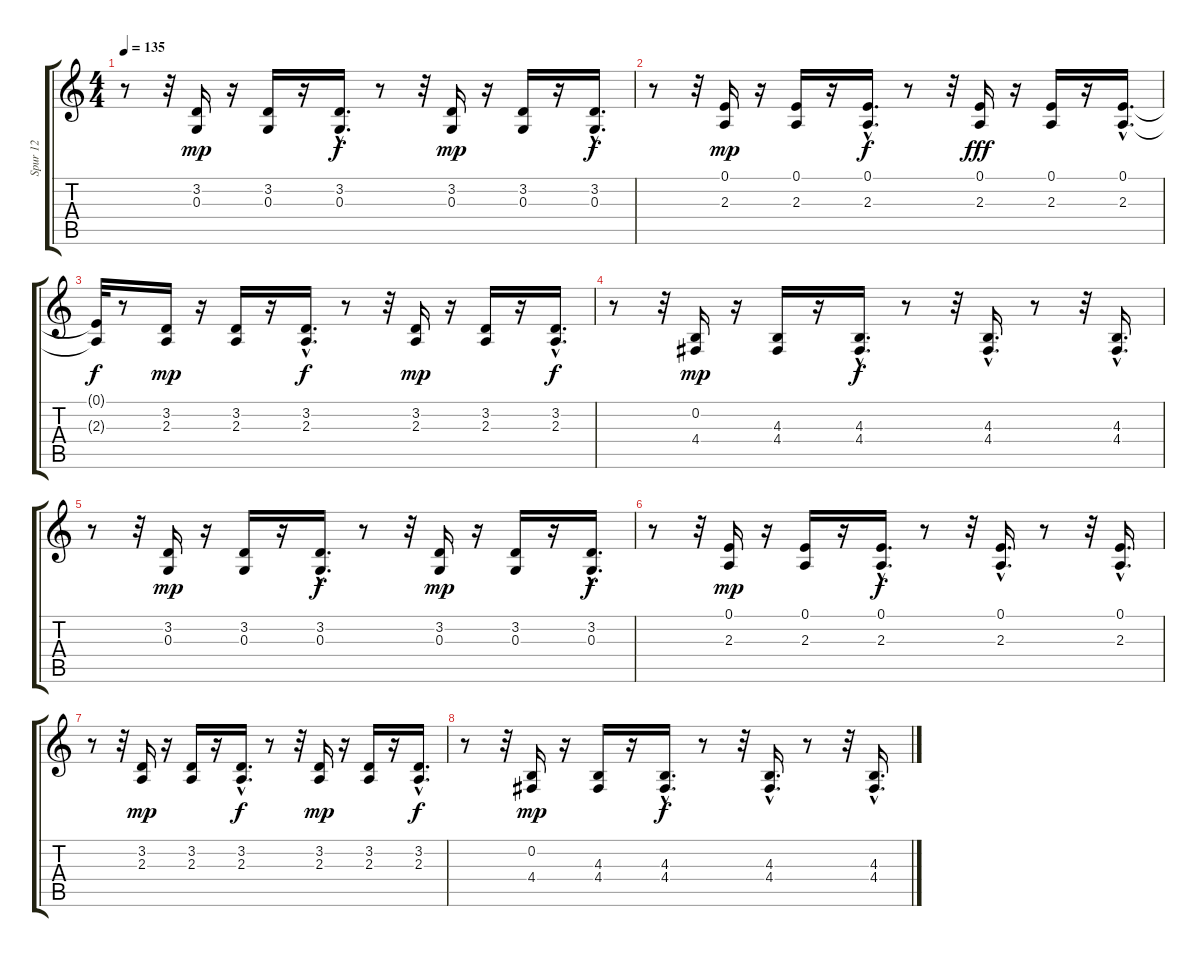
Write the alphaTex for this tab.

\track ("Spur 12" "Spur 12") {instrument lead8bassandlead}
\staff {score tabs}
\tuning (E4 B3 G3 D3 A2 E2) {hide}
\ts (4 4)
\tempo 135
\clef g2
\ks c
r.8{dy f} r.32 (3.2 0.3).16{dy mp} r.16 (3.2 0.3).16 r.16 (3.2{hac} 0.3{hac}).16{d dy f} r.8 r.32 (3.2 0.3).16{dy mp} r.16 (3.2 0.3).16 r.16 (3.2{hac} 0.3{hac}).16{d dy f} |
r.8 r.32 (0.1 2.3).16{dy mp} r.16 (0.1 2.3).16 r.16 (0.1{hac} 2.3{hac}).16{d dy f} r.8 r.32 (0.1 2.3).16{dy fff} r.16 (0.1 2.3).16 r.16 (0.1{hac} 2.3{hac}).16{d} |
(0.1{t} 2.3{t}).32{dy f} r.8 (3.2 2.3).16{dy mp} r.16 (3.2 2.3).16 r.16 (3.2{hac} 2.3{hac}).16{d dy f} r.8 r.32 (3.2 2.3).16{dy mp} r.16 (3.2 2.3).16 r.16 (3.2{hac} 2.3{hac}).16{d dy f} |
r.8 r.32 (0.2 4.4).16{dy mp} r.16 (4.3 4.4).16 r.16 (4.3{hac} 4.4{hac}).16{d dy f} r.8 r.32 (4.3{hac} 4.4{hac}).16{d} r.8 r.32 (4.3{hac} 4.4{hac}).16{d} |
r.8 r.32 (3.2 0.3).16{dy mp} r.16 (3.2 0.3).16 r.16 (3.2{hac} 0.3{hac}).16{d dy f} r.8 r.32 (3.2 0.3).16{dy mp} r.16 (3.2 0.3).16 r.16 (3.2{hac} 0.3{hac}).16{d dy f} |
r.8 r.32 (0.1 2.3).16{dy mp} r.16 (0.1 2.3).16 r.16 (0.1{hac} 2.3{hac}).16{d dy f} r.8 r.32 (0.1{hac} 2.3{hac}).16{d} r.8 r.32 (0.1{hac} 2.3{hac}).16{d} |
r.8 r.32 (3.2 2.3).16{dy mp} r.16 (3.2 2.3).16 r.16 (3.2{hac} 2.3{hac}).16{d dy f} r.8 r.32 (3.2 2.3).16{dy mp} r.16 (3.2 2.3).16 r.16 (3.2{hac} 2.3{hac}).16{d dy f} |
r.8 r.32 (0.2 4.4).16{dy mp} r.16 (4.3 4.4).16 r.16 (4.3{hac} 4.4{hac}).16{d dy f} r.8 r.32 (4.3{hac} 4.4{hac}).16{d} r.8 r.32 (4.3{hac} 4.4{hac}).16{d}
